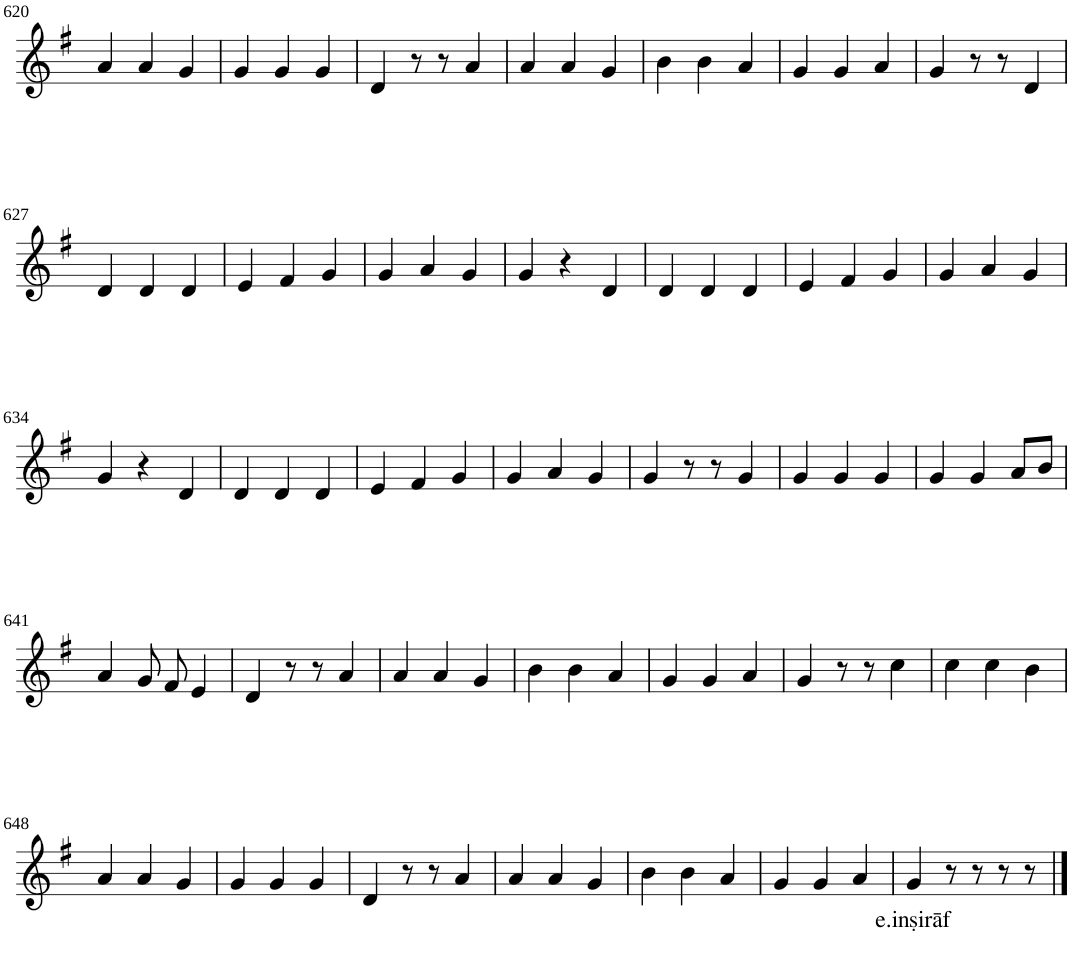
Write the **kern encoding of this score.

**kern	**text
*part1	*part1
*staff1	*staff1
*I"Violin	*
!!LO:PB:g=z
*clefG2	*
*k[f#]	*
*G:	*
*M6/8	*
=620	=620
4a/	.
4a/	.
4g/	.
=621	=621
4g/	.
4g/	.
4g/	.
=622	=622
4d/	.
8r	.
8r	.
4a/	.
=623	=623
4a/	.
4a/	.
4g/	.
=624	=624
4b\	.
4b\	.
4a/	.
=625	=625
4g/	.
4g/	.
4a/	.
=626	=626
4g/	.
8r	.
8r	.
4d/	.
!!LO:LB:g=z
=627	=627
4d/	.
4d/	.
4d/	.
=628	=628
4e/	.
4f#/	.
4g/	.
=629	=629
4g/	.
4a/	.
4g/	.
=630	=630
4g/	.
4r	.
4d/	.
=631	=631
4d/	.
4d/	.
4d/	.
=632	=632
4e/	.
4f#/	.
4g/	.
=633	=633
4g/	.
4a/	.
4g/	.
!!LO:LB:g=z
=634	=634
4g/	.
4r	.
4d/	.
=635	=635
4d/	.
4d/	.
4d/	.
=636	=636
4e/	.
4f#/	.
4g/	.
=637	=637
4g/	.
4a/	.
4g/	.
=638	=638
4g/	.
8r	.
8r	.
4g/	.
=639	=639
4g/	.
4g/	.
4g/	.
=640	=640
4g/	.
4g/	.
8a/L	.
8b/J	.
!!LO:LB:g=z
=641	=641
4a/	.
8g/	.
8f#/	.
4e/	.
=642	=642
4d/	.
8r	.
8r	.
4a/	.
=643	=643
4a/	.
4a/	.
4g/	.
=644	=644
4b\	.
4b\	.
4a/	.
=645	=645
4g/	.
4g/	.
4a/	.
=646	=646
4g/	.
8r	.
8r	.
4cc\	.
=647	=647
4cc\	.
4cc\	.
4b\	.
!!LO:LB:g=z
=648	=648
4a/	.
4a/	.
4g/	.
=649	=649
4g/	.
4g/	.
4g/	.
=650	=650
4d/	.
8r	.
8r	.
4a/	.
=651	=651
4a/	.
4a/	.
4g/	.
=652	=652
4b\	.
4b\	.
4a/	.
=653	=653
4g/	.
4g/	.
4a/	.
=654	=654
!	!LO:LY:b
4g/	e.inṣirāf
8r	.
8r	.
8r	.
8r	.
==	==
*-	*-
